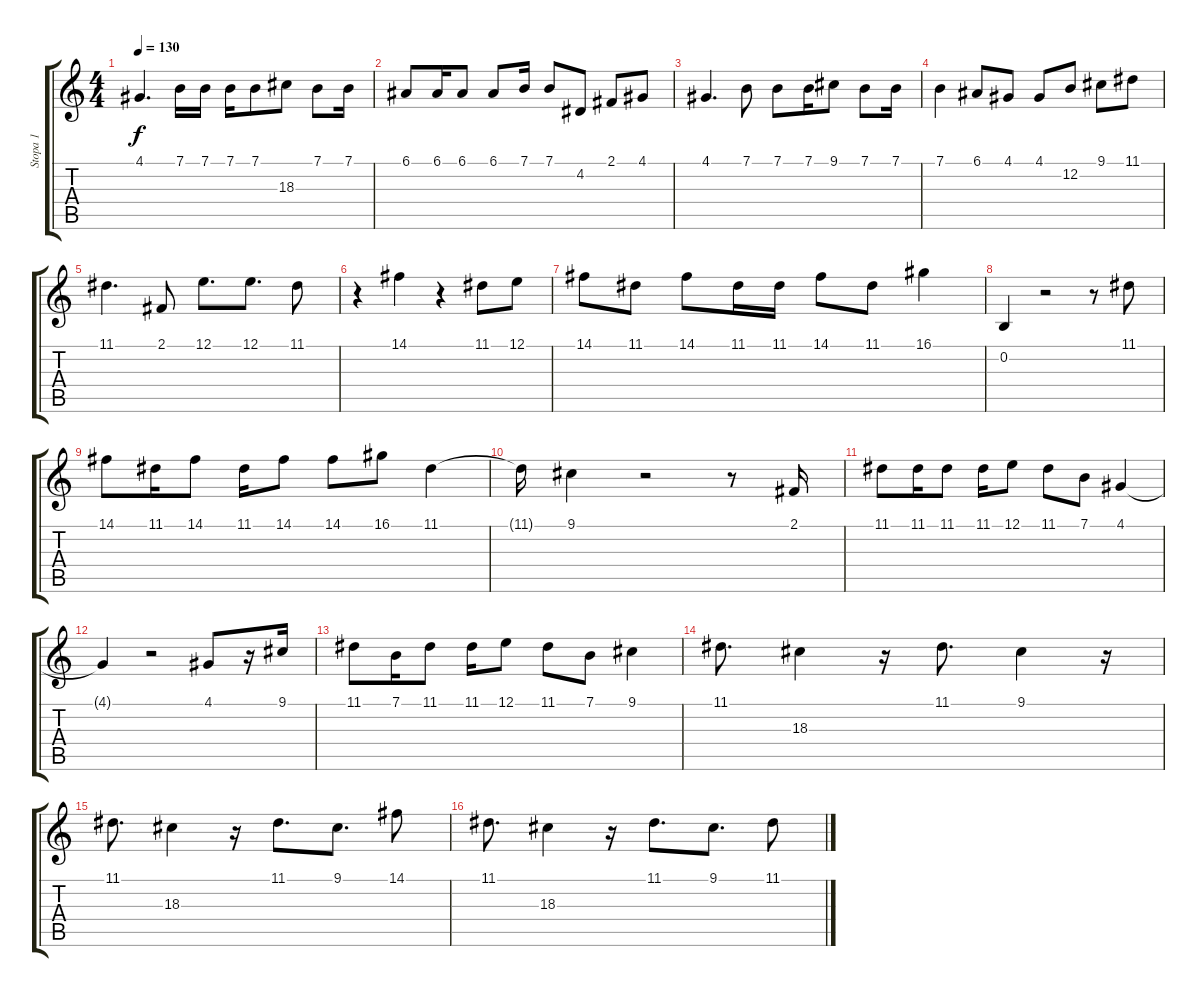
\track ("Stopa 1" "Stopa 1") {instrument acousticgrandpiano}
\staff {score tabs}
\tuning (E4 B3 G3 D3 A2 E2) {hide}
\ts (4 4)
\tempo 130
\clef g2
\ks c
4.1.4{d dy f} 7.1.16 7.1.16 7.1.16 7.1.8 18.3.8 7.1.8 7.1.16 |
6.1.8 6.1.16 6.1.8 6.1.8 7.1.16 7.1.8 4.2.8 2.1.8 4.1.8 |
4.1.4{d} 7.1.8 7.1.8 7.1.16 9.1.8 7.1.8 7.1.16 |
7.1.4 6.1.8 4.1.8 4.1.8 12.2.8 9.1.8 11.1.8 |
11.1.4{d} 2.1.8 12.1.8{d} 12.1.8{d} 11.1.8 |
r.4 14.1.4 r.4 11.1.8 12.1.8 |
14.1.8 11.1.8 14.1.8 11.1.16 11.1.16 14.1.8 11.1.8 16.1.4 |
0.2.4 r.2 r.8 11.1.8 |
14.1.8 11.1.16 14.1.8 11.1.16 14.1.8 14.1.8 16.1.8 11.1.4 |
11.1{t}.16 9.1.4 r.2 r.8 2.1.16 |
11.1.8 11.1.16 11.1.8 11.1.16 12.1.8 11.1.8 7.1.8 4.1.4 |
4.1{t}.4 r.2 4.1.8 r.16 9.1.16 |
11.1.8 7.1.16 11.1.8 11.1.16 12.1.8 11.1.8 7.1.8 9.1.4 |
11.1.8{d} 18.3.4 r.16 11.1.8{d} 9.1.4 r.16 |
11.1.8{d} 18.3.4 r.16 11.1.8{d} 9.1.8{d} 14.1.8 |
11.1.8{d} 18.3.4 r.16 11.1.8{d} 9.1.8{d} 11.1.8
